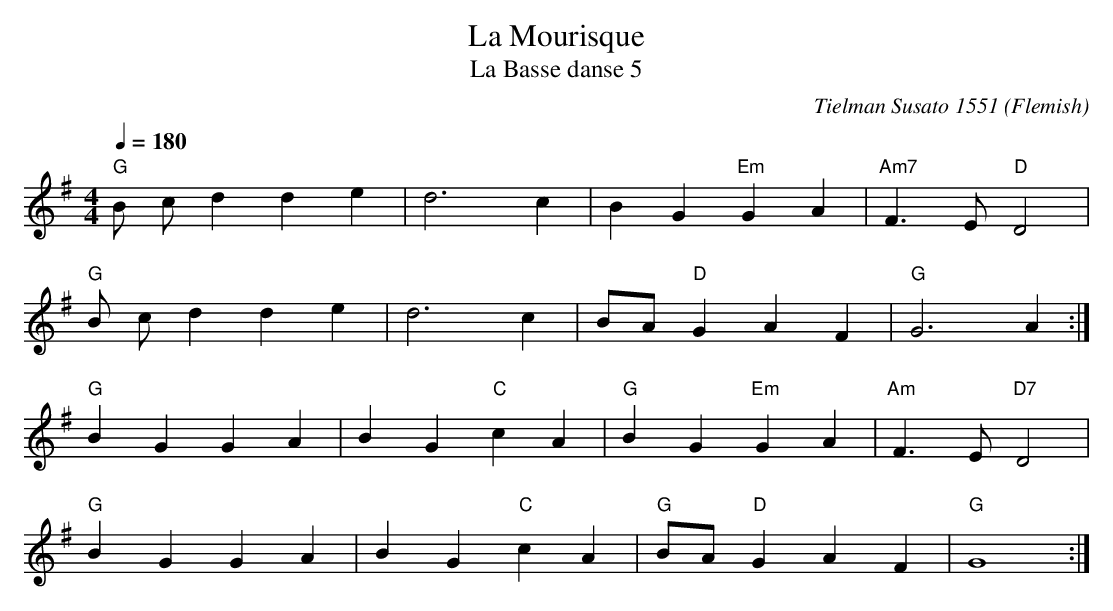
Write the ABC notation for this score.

X:1
T:Mourisque, La
T:Basse danse 5, La
C:Tielman Susato 1551
O:Flemish
M:4/4
L:1/4
Q:1/4=180
K:G
"G"B/ c/ d d e|d3 c|B G "Em"G A|"Am7"F>E "D"D2|
"G"B/ c/ d d e|d3 c|B/A/ "D"G A F|"G"G3 A:|
"G"B G G A|B G "C"c A|"G"B G "Em"G A|"Am"F>E "D7"D2|
"G"B G G A|B G "C"c A|"G"B/A/ "D"G A F|"G"G4:|
